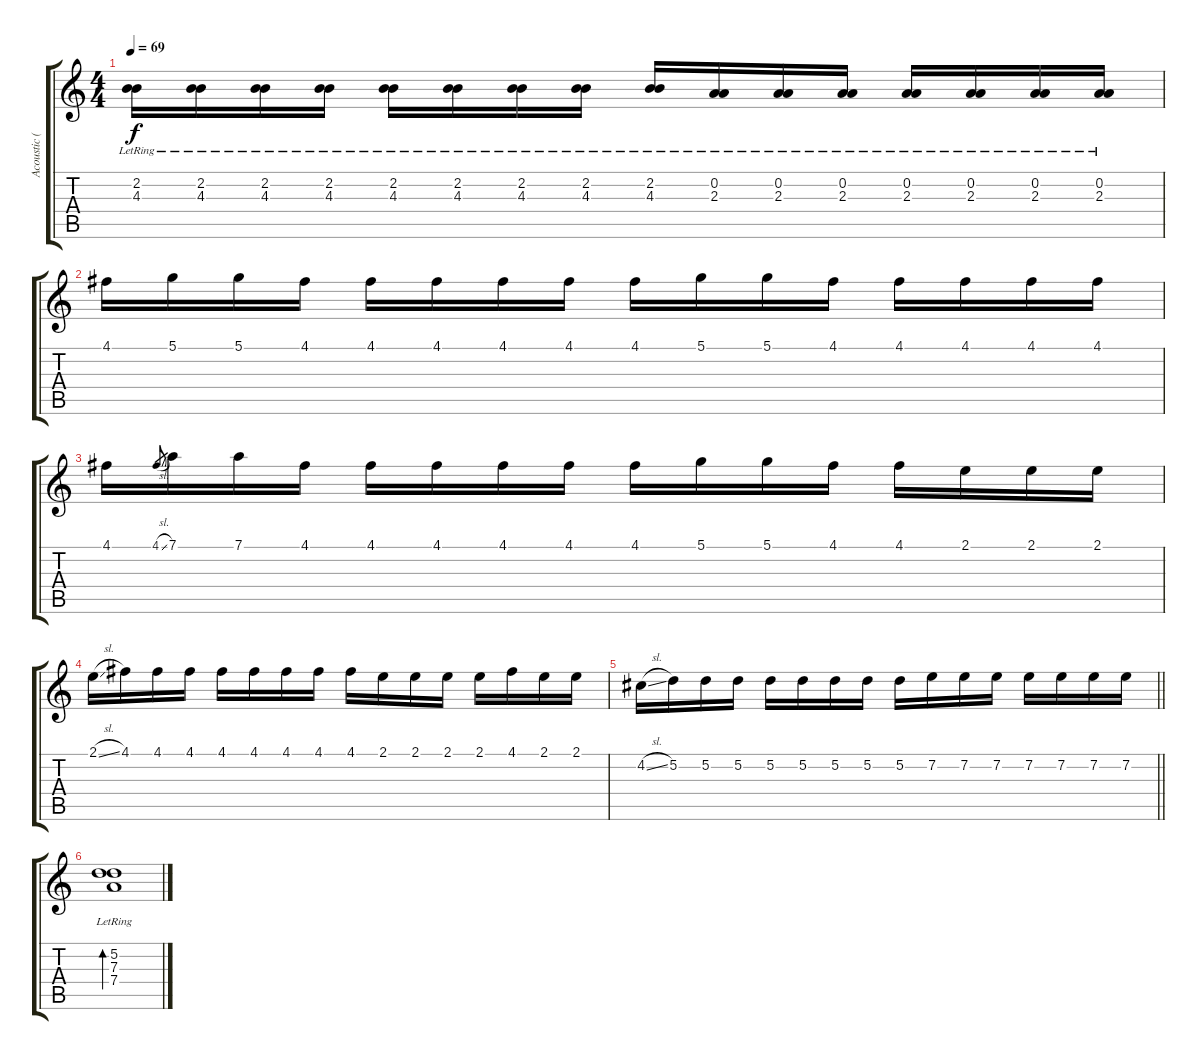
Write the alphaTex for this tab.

\track ("Acoustic (Right)" "Acoustic (") {instrument acousticguitarsteel}
\staff {score tabs}
\tuning (D4 A3 G3 D3 A2 D2) {hide}
\ts (4 4)
\tempo 69
\clef g2
\ks c
(2.2{lr} 4.3{lr}).16{dy f} (2.2{lr} 4.3{lr}).16 (2.2{lr} 4.3{lr}).16 (2.2{lr} 4.3{lr}).16 (2.2{lr} 4.3{lr}).16 (2.2{lr} 4.3{lr}).16 (2.2{lr} 4.3{lr}).16 (2.2{lr} 4.3{lr}).16 (2.2{lr} 4.3{lr}).16 (0.2{lr} 2.3{lr}).16 (0.2{lr} 2.3{lr}).16 (0.2{lr} 2.3{lr}).16 (0.2{lr} 2.3{lr}).16 (0.2{lr} 2.3{lr}).16 (0.2{lr} 2.3{lr}).16 (0.2{lr} 2.3{lr}).16 |
4.1.16 5.1.16 5.1.16 4.1.16 4.1.16 4.1.16 4.1.16 4.1.16 4.1.16 5.1.16 5.1.16 4.1.16 4.1.16 4.1.16 4.1.16 4.1.16 |
4.1.16 4.1{sl}.8{gr} 7.1.16 7.1.16 4.1.16 4.1.16 4.1.16 4.1.16 4.1.16 4.1.16 5.1.16 5.1.16 4.1.16 4.1.16 2.1.16 2.1.16 2.1.16 |
2.1{sl}.16 4.1.16 4.1.16 4.1.16 4.1.16 4.1.16 4.1.16 4.1.16 4.1.16 2.1.16 2.1.16 2.1.16 2.1.16 4.1.16 2.1.16 2.1.16 |
\barLineRight lightlight
4.2{sl}.16 5.2.16 5.2.16 5.2.16 5.2.16 5.2.16 5.2.16 5.2.16 5.2.16 7.2.16 7.2.16 7.2.16 7.2.16 7.2.16 7.2.16 7.2.16 |
(5.2{lr} 7.3{lr} 7.4{lr}).1{bd 60}
